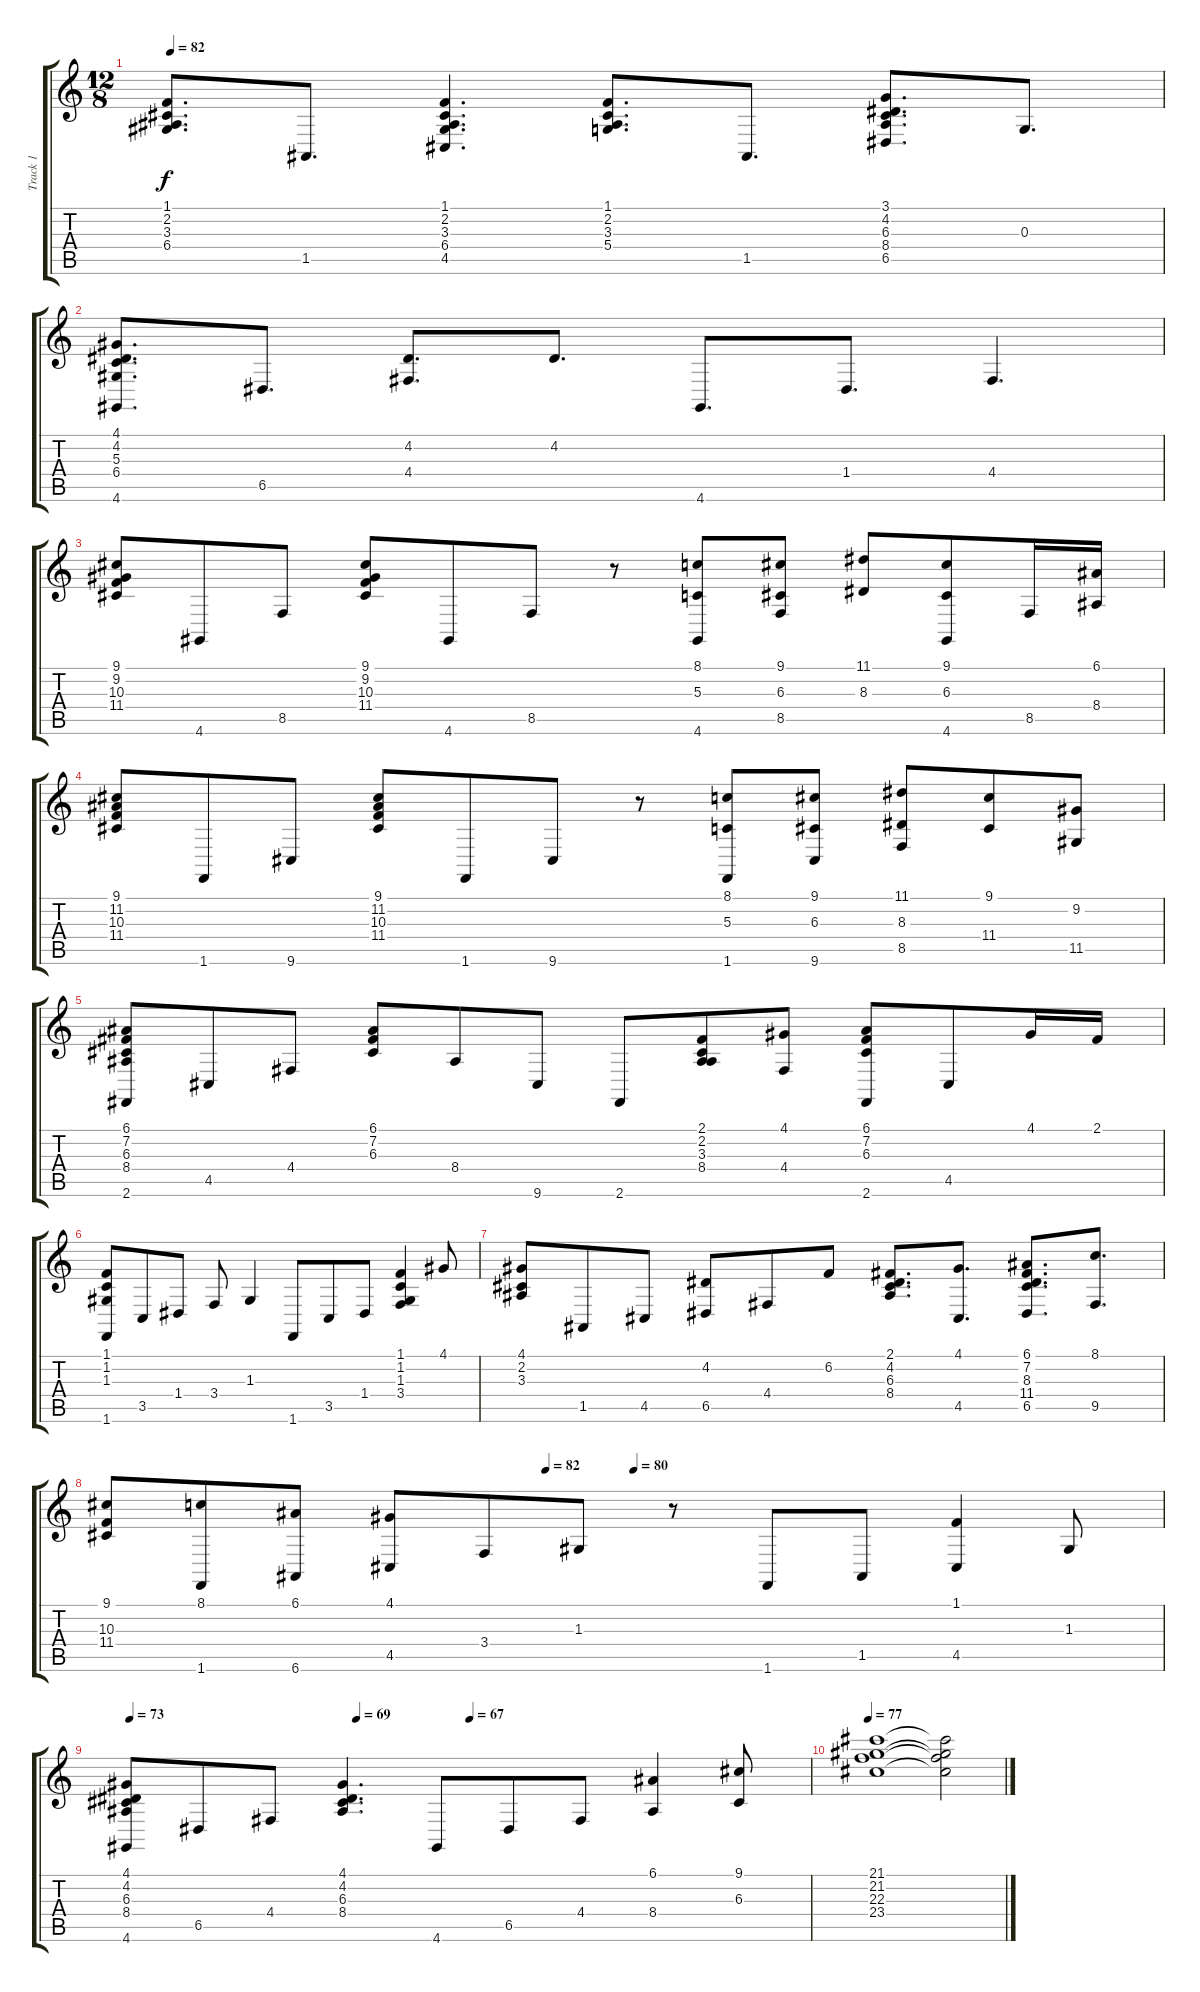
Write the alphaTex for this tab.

\track ("Track 1" "Track 1") {instrument acousticgrandpiano}
\staff {score tabs}
\tuning (E4 B3 G3 D3 A2 E2) {hide}
\ts (12 8)
\tempo 82
\clef g2
\ks c
(1.1 2.2 3.3 6.4).8{d dy f} 1.5.8{d} (1.1 2.2 3.3 6.4 4.5).4{d} (1.1 2.2 3.3 5.4).8{d} 1.5.8{d} (3.1 4.2 6.3 8.4 6.5).8{d} 0.3.8{d} |
(4.1 4.2 5.3 6.4 4.6).8{d} 6.5.8{d} (4.2 4.4).8{d} 4.2.8{d} 4.6.8{d} 1.4.8{d} 4.4.4{d} |
(9.1 9.2 10.3 11.4).8 4.6.8 8.5.8 (9.1 9.2 10.3 11.4).8 4.6.8 8.5.8 r.8 (8.1 5.3 4.6).8 (9.1 6.3 8.5).8 (11.1 8.3).8 (9.1 6.3 4.6).8 8.5.16 (6.1 8.4).16 |
(9.1 11.2 10.3 11.4).8 1.6.8 9.6.8 (9.1 11.2 10.3 11.4).8 1.6.8 9.6.8 r.8 (8.1 5.3 1.6).8 (9.1 6.3 9.6).8 (11.1 8.3 8.5).8 (9.1 11.4).8 (9.2 11.5).8 |
(6.1 7.2 6.3 8.4 2.6).8 4.5.8 4.4.8 (6.1 7.2 6.3).8 8.4.8 9.6.8 2.6.8 (2.1 2.2 3.3 8.4).8 (4.1 4.4).8 (6.1 7.2 6.3 2.6).8 4.5.8 4.1.16 2.1.16 |
(1.1 1.2 1.3 1.6).8 3.5.8 1.4.8 3.4.8 1.3.4 1.6.8 3.5.8 1.4.8 (1.1 1.2 1.3 3.4).4 4.1.8 |
(4.1 2.2 3.3).8 1.5.8 4.5.8 (4.2 6.5).8 4.4.8 6.2.8 (2.1 4.2 6.3 8.4).8{d} (4.1 4.5).8{d} (6.1 7.2 8.3 11.4 6.5).8{d} (8.1 9.5).8{d} |
\tempo (82 0.4166666666666667)
\tempo (80 0.5)
(9.1 10.3 11.4).8 (8.1 1.6).8 (6.1 6.6).8 (4.1 4.5).8 3.4.8 1.3.8 r.8 1.6.8 1.5.8 (1.1 4.5).4 1.3.8 |
\tempo 73
\tempo (69 0.3333333333333333)
\tempo (67 0.5)
(4.1 4.2 6.3 8.4 4.6).8 6.5.8 4.4.8 (4.1 4.2 6.3 8.4).4{d} 4.6.8 6.5.8 4.4.8 (6.1 8.4).4 (9.1 6.3).8 |
\tempo 77
(21.1 21.2 22.3 23.4).1 (21.1{t} 21.2{t} 22.3{t} 23.4{t}).2
